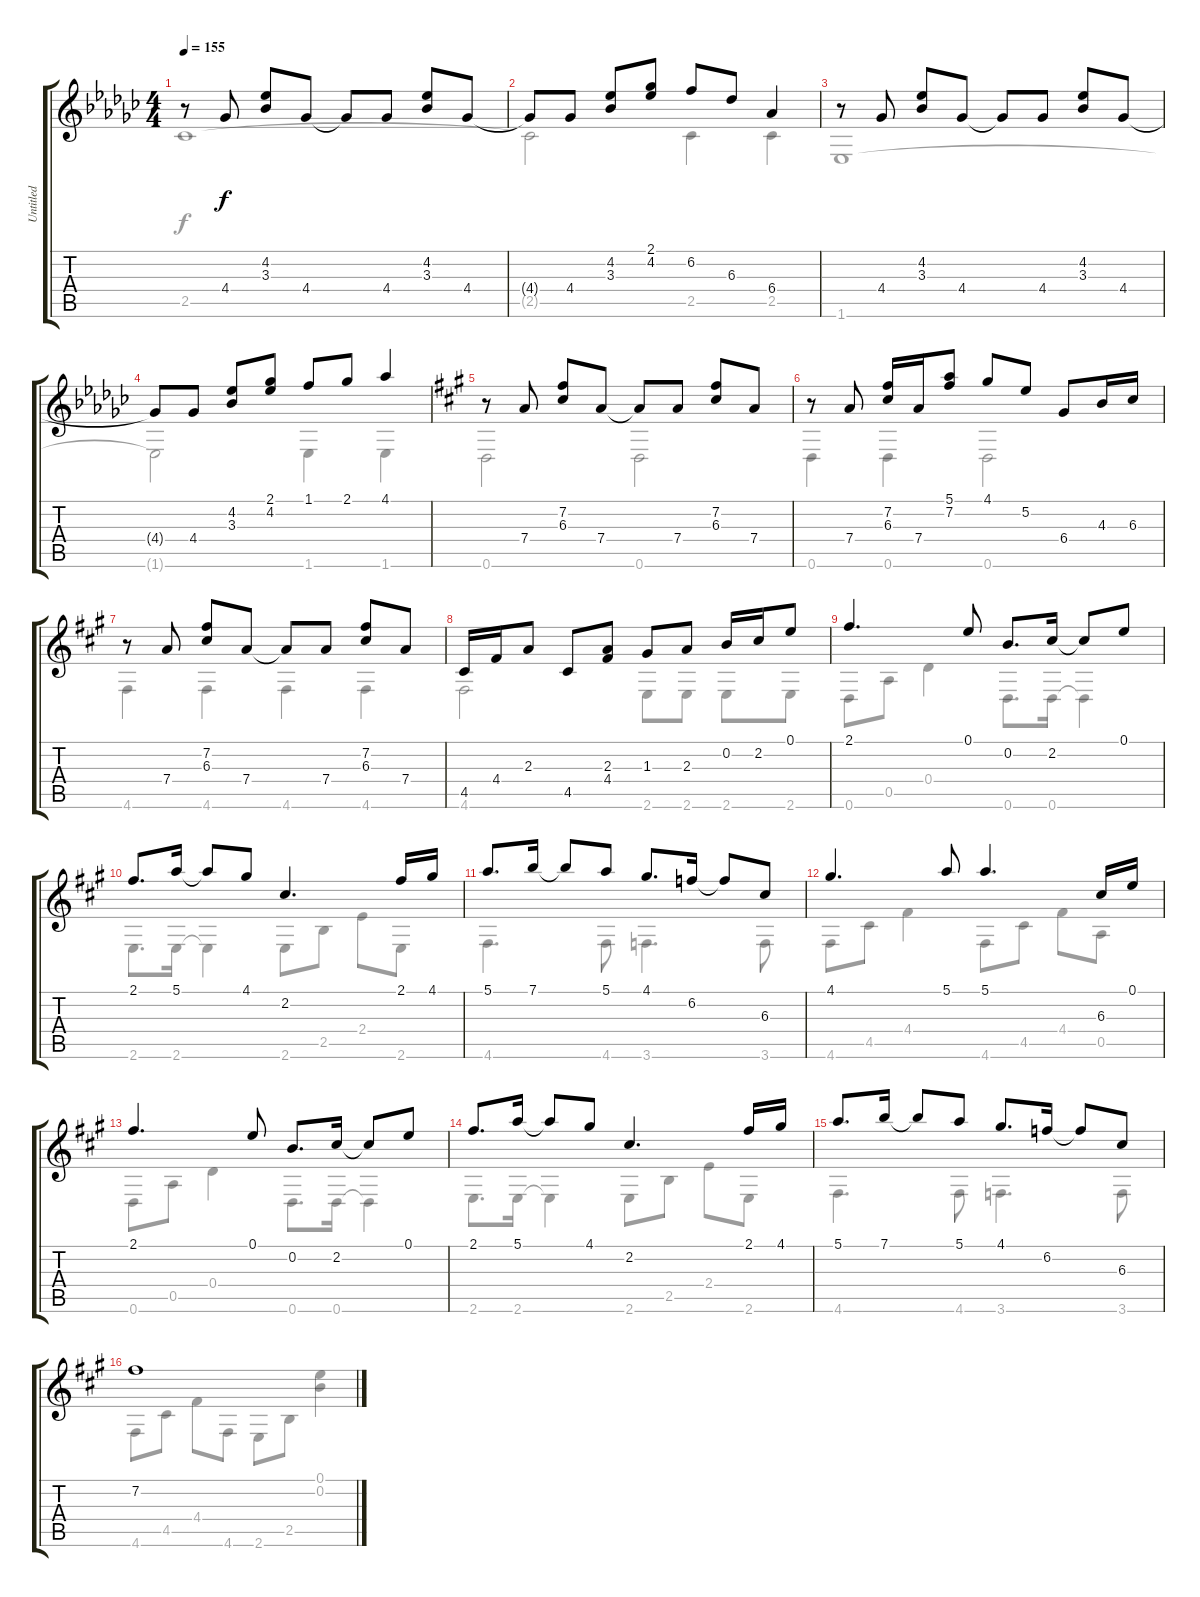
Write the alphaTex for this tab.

\track ("Untitled" "Untitled") {instrument acousticguitarnylon}
\staff {score tabs}
\tuning (E4 B3 G3 D3 A2 D2) {hide}
\voice
\ts (4 4)
\tempo 155
\clef g2
\ks gb
r.8{dy f} 4.4.8 (4.2 3.3).8 4.4.8 4.4{t}.8 4.4.8 (4.2 3.3).8 4.4.8 |
4.4{t}.8 4.4.8 (4.2 3.3).8 (2.1 4.2).8 6.2.8 6.3.8 6.4.4 |
r.8 4.4.8 (4.2 3.3).8 4.4.8 4.4{t}.8 4.4.8 (4.2 3.3).8 4.4.8 |
4.4{t}.8 4.4.8 (4.2 3.3).8 (2.1 4.2).8 1.1.8 2.1.8 4.1.4 |
\ks a
r.8 7.4.8 (7.2 6.3).8 7.4.8 7.4{t}.8 7.4.8 (7.2 6.3).8 7.4.8 |
r.8 7.4.8 (7.2 6.3).16 7.4.16 (5.1 7.2).8 4.1.8 5.2.8 6.4.8 4.3.16 6.3.16 |
r.8 7.4.8 (7.2 6.3).8 7.4.8 7.4{t}.8 7.4.8 (7.2 6.3).8 7.4.8 |
4.5.16 4.4.16 2.3.8 4.5.8 (2.3 4.4).8 1.3.8 2.3.8 0.2.16 2.2.16 0.1.8 |
2.1.4{d} 0.1.8 0.2.8{d} 2.2.16 2.2{t}.8 0.1.8 |
2.1.8{d} 5.1.16 5.1{t}.8 4.1.8 2.2.4{d} 2.1.16 4.1.16 |
5.1.8{d} 7.1.16 7.1{t}.8 5.1.8 4.1.8{d} 6.2.16 6.2{t}.8 6.3.8 |
4.1.4{d} 5.1.8 5.1.4{d} 6.3.16 0.1.16 |
2.1.4{d} 0.1.8 0.2.8{d} 2.2.16 2.2{t}.8 0.1.8 |
2.1.8{d} 5.1.16 5.1{t}.8 4.1.8 2.2.4{d} 2.1.16 4.1.16 |
5.1.8{d} 7.1.16 7.1{t}.8 5.1.8 4.1.8{d} 6.2.16 6.2{t}.8 6.3.8 |
7.2.1
\voice
\clef g2
\ottava regular
\simile none
\ks gb
2.5.1{dy f} |
2.5{t}.2 2.5.4 2.5.4 |
1.6.1 |
1.6{t}.2 1.6.4 1.6.4 |
\ks a
0.6.2 0.6.2 |
0.6.4 0.6.4 0.6.2 |
4.6.4 4.6.4 4.6.4 4.6.4 |
4.6.2 2.6.8 2.6.8 2.6.8 2.6.8 |
0.6.8 0.5.8 0.4.4 0.6.8{d} 0.6.16 0.6{t}.4 |
2.6.8{d} 2.6.16 2.6{t}.4 2.6.8 2.5.8 2.4.8 2.6.8 |
4.6.4{d} 4.6.8 3.6.4{d} 3.6.8 |
4.6.8 4.5.8 4.4.4 4.6.8 4.5.8 4.4.8 0.5.8 |
0.6.8 0.5.8 0.4.4 0.6.8{d} 0.6.16 0.6{t}.4 |
2.6.8{d} 2.6.16 2.6{t}.4 2.6.8 2.5.8 2.4.8 2.6.8 |
4.6.4{d} 4.6.8 3.6.4{d} 3.6.8 |
4.6.8 4.5.8 4.4.8 4.6.8 2.6.8 2.5.8 (0.1 0.2).4
